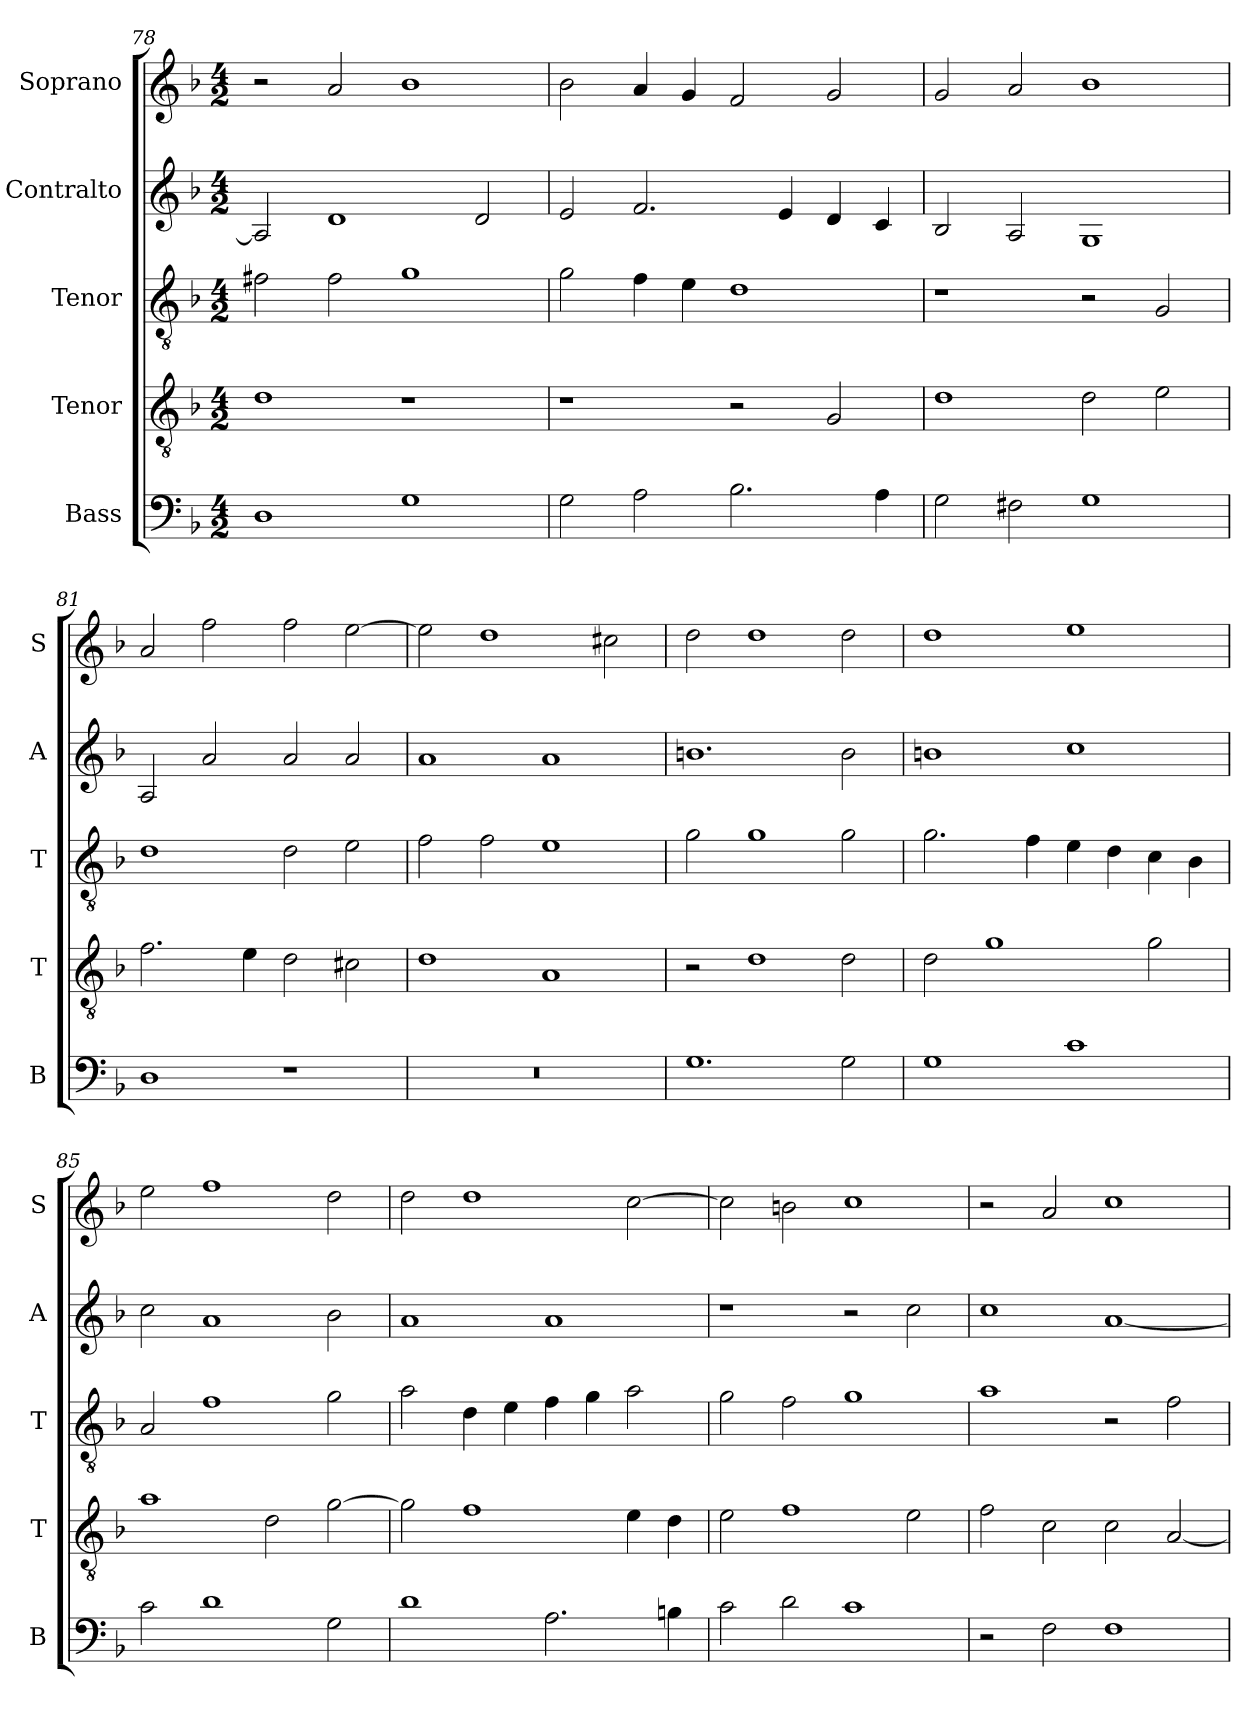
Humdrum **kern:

**kern	**kern	**kern	**kern	**kern
*part5	*part4	*part3	*part2	*part1
*staff5	*staff4	*staff3	*staff2	*staff1
*I"Bass	*I"Tenor	*I"Tenor	*I"Contralto	*I"Soprano
*I'B	*I'T	*I'T	*I'A	*I'S
*clefF4	*clefGv2	*clefGv2	*clefG2	*clefG2
*k[b-]	*k[b-]	*k[b-]	*k[b-]	*k[b-]
*G:dor	*G:dor	*G:dor	*G:dor	*G:dor
*M4/2	*M4/2	*M4/2	*M4/2	*M4/2
=78	=78	=78	=78	=78
1D	1d	2f#X	2A]	2r
.	.	2f#	1d	2a
1G	1r	1g	.	1b-
.	.	.	2d	.
=79	=79	=79	=79	=79
2G	1r	2g	2e	2b-
2A	.	4f	2.f	4a
.	.	4e	.	4g
2.B-	2r	1d	.	2f
.	.	.	4e	.
.	2G	.	4d	2g
4A	.	.	4c	.
=80	=80	=80	=80	=80
2G	1d	1r	2B-	2g
2F#X	.	.	2A	2a
1G	2d	2r	1G	1b-
.	2e	2G	.	.
=81	=81	=81	=81	=81
1D	2.f	1d	2A	2a
.	.	.	2a	2ff
.	4e	.	.	.
1r	2d	2d	2a	2ff
.	2c#X	2e	2a	[2ee
=82	=82	=82	=82	=82
0r	1d	2f	1a	2ee]
.	.	2f	.	1dd
.	1A	1e	1a	.
.	.	.	.	2cc#X
=83	=83	=83	=83	=83
1.G	2r	2g	1.bn	2dd
.	1d	1g	.	1dd
2G	2d	2g	2b	2dd
=84	=84	=84	=84	=84
1G	2d	2.g	1bn	1dd
.	1g	.	.	.
.	.	4f	.	.
1c	.	4e	1cc	1ee
.	.	4d	.	.
.	2g	4c	.	.
.	.	4B-	.	.
=85	=85	=85	=85	=85
2c	1a	2A	2cc	2ee
1d	.	1f	1a	1ff
.	2d	.	.	.
2G	[2g	2g	2b-	2dd
=86	=86	=86	=86	=86
1d	2g]	2a	1a	2dd
.	1f	4d	.	1dd
.	.	4e	.	.
2.A	.	4f	1a	.
.	.	4g	.	.
.	4e	2a	.	[2cc
4Bn	4d	.	.	.
=87	=87	=87	=87	=87
2c	2e	2g	1r	2cc]
2d	1f	2f	.	2bn
1c	.	1g	2r	1cc
.	2e	.	2cc	.
=88	=88	=88	=88	=88
2r	2f	1a	1cc	2r
2F	2c	.	.	2a
1F	2c	2r	[1a	1cc
.	[2A	2f	.	.
=	=	=	=	=
*-	*-	*-	*-	*-
